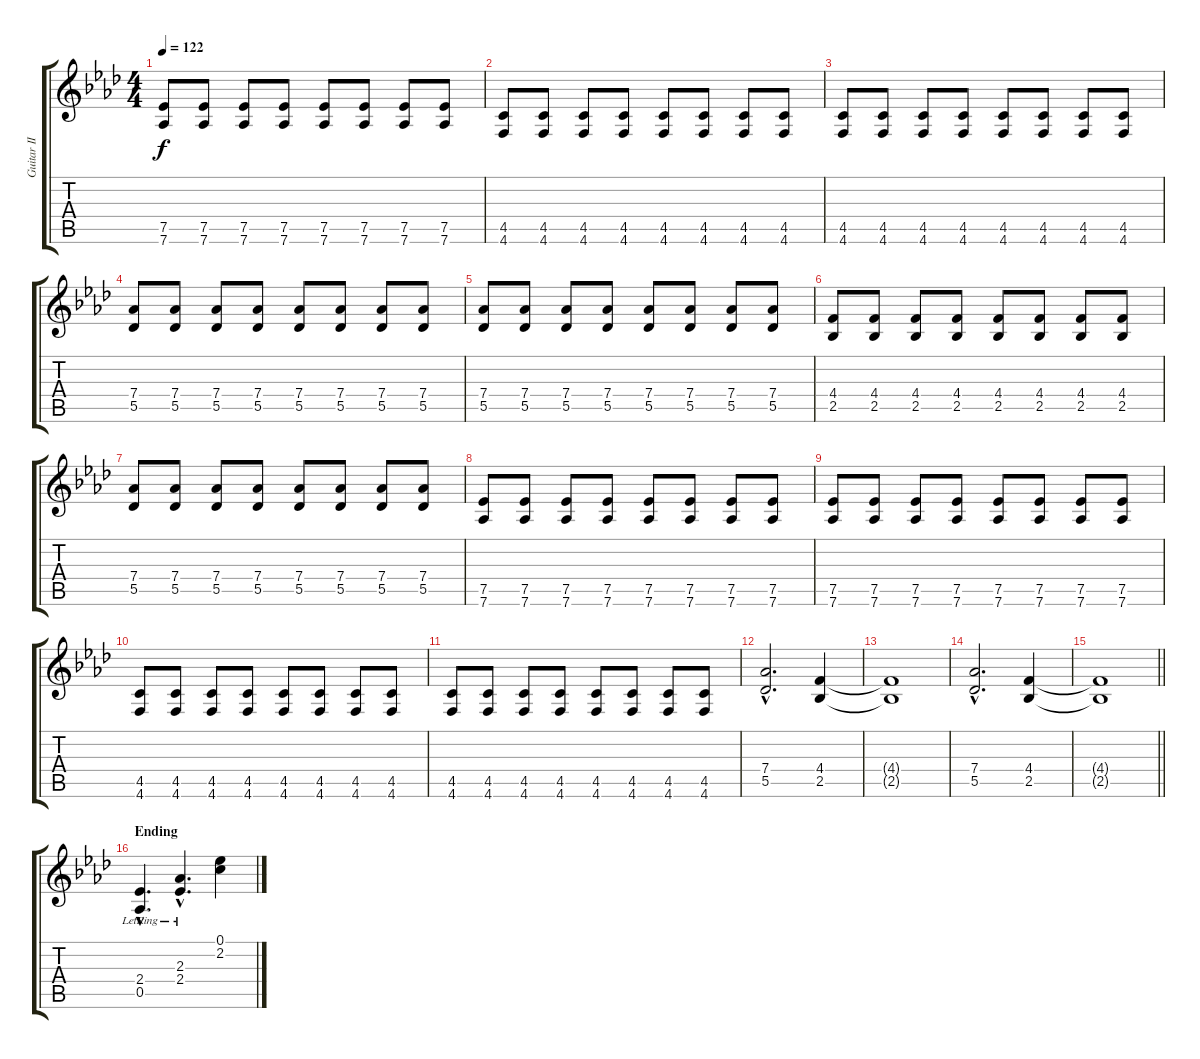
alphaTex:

\track ("Guitar II" "Guitar II") {instrument distortionguitar}
\staff {score tabs}
\tuning (Eb4 Bb3 Gb3 Db3 Ab2 Db2) {hide}
\ts (4 4)
\tempo 122
\clef g2
\ks ab
(7.5 7.6).8{dy f} (7.5 7.6).8 (7.5 7.6).8 (7.5 7.6).8 (7.5 7.6).8 (7.5 7.6).8 (7.5 7.6).8 (7.5 7.6).8 |
(4.5 4.6).8 (4.5 4.6).8 (4.5 4.6).8 (4.5 4.6).8 (4.5 4.6).8 (4.5 4.6).8 (4.5 4.6).8 (4.5 4.6).8 |
(4.5 4.6).8 (4.5 4.6).8 (4.5 4.6).8 (4.5 4.6).8 (4.5 4.6).8 (4.5 4.6).8 (4.5 4.6).8 (4.5 4.6).8 |
(7.4 5.5).8 (7.4 5.5).8 (7.4 5.5).8 (7.4 5.5).8 (7.4 5.5).8 (7.4 5.5).8 (7.4 5.5).8 (7.4 5.5).8 |
(7.4 5.5).8 (7.4 5.5).8 (7.4 5.5).8 (7.4 5.5).8 (7.4 5.5).8 (7.4 5.5).8 (7.4 5.5).8 (7.4 5.5).8 |
(4.4 2.5).8 (4.4 2.5).8 (4.4 2.5).8 (4.4 2.5).8 (4.4 2.5).8 (4.4 2.5).8 (4.4 2.5).8 (4.4 2.5).8 |
(7.4 5.5).8 (7.4 5.5).8 (7.4 5.5).8 (7.4 5.5).8 (7.4 5.5).8 (7.4 5.5).8 (7.4 5.5).8 (7.4 5.5).8 |
(7.5 7.6).8 (7.5 7.6).8 (7.5 7.6).8 (7.5 7.6).8 (7.5 7.6).8 (7.5 7.6).8 (7.5 7.6).8 (7.5 7.6).8 |
(7.5 7.6).8 (7.5 7.6).8 (7.5 7.6).8 (7.5 7.6).8 (7.5 7.6).8 (7.5 7.6).8 (7.5 7.6).8 (7.5 7.6).8 |
(4.5 4.6).8 (4.5 4.6).8 (4.5 4.6).8 (4.5 4.6).8 (4.5 4.6).8 (4.5 4.6).8 (4.5 4.6).8 (4.5 4.6).8 |
(4.5 4.6).8 (4.5 4.6).8 (4.5 4.6).8 (4.5 4.6).8 (4.5 4.6).8 (4.5 4.6).8 (4.5 4.6).8 (4.5 4.6).8 |
(7.4{hac} 5.5{hac}).2{d} (4.4 2.5).4 |
(4.4{t} 2.5{t}).1 |
(7.4{hac} 5.5{hac}).2{d} (4.4 2.5).4 |
\barLineRight lightlight
(4.4{t} 2.5{t}).1 |
\section ("" "Ending")
(2.4{hac} 0.5{hac lr}).4{d} (2.3{hac lr} 2.4{hac lr}).4{d} (0.1 2.2).4
